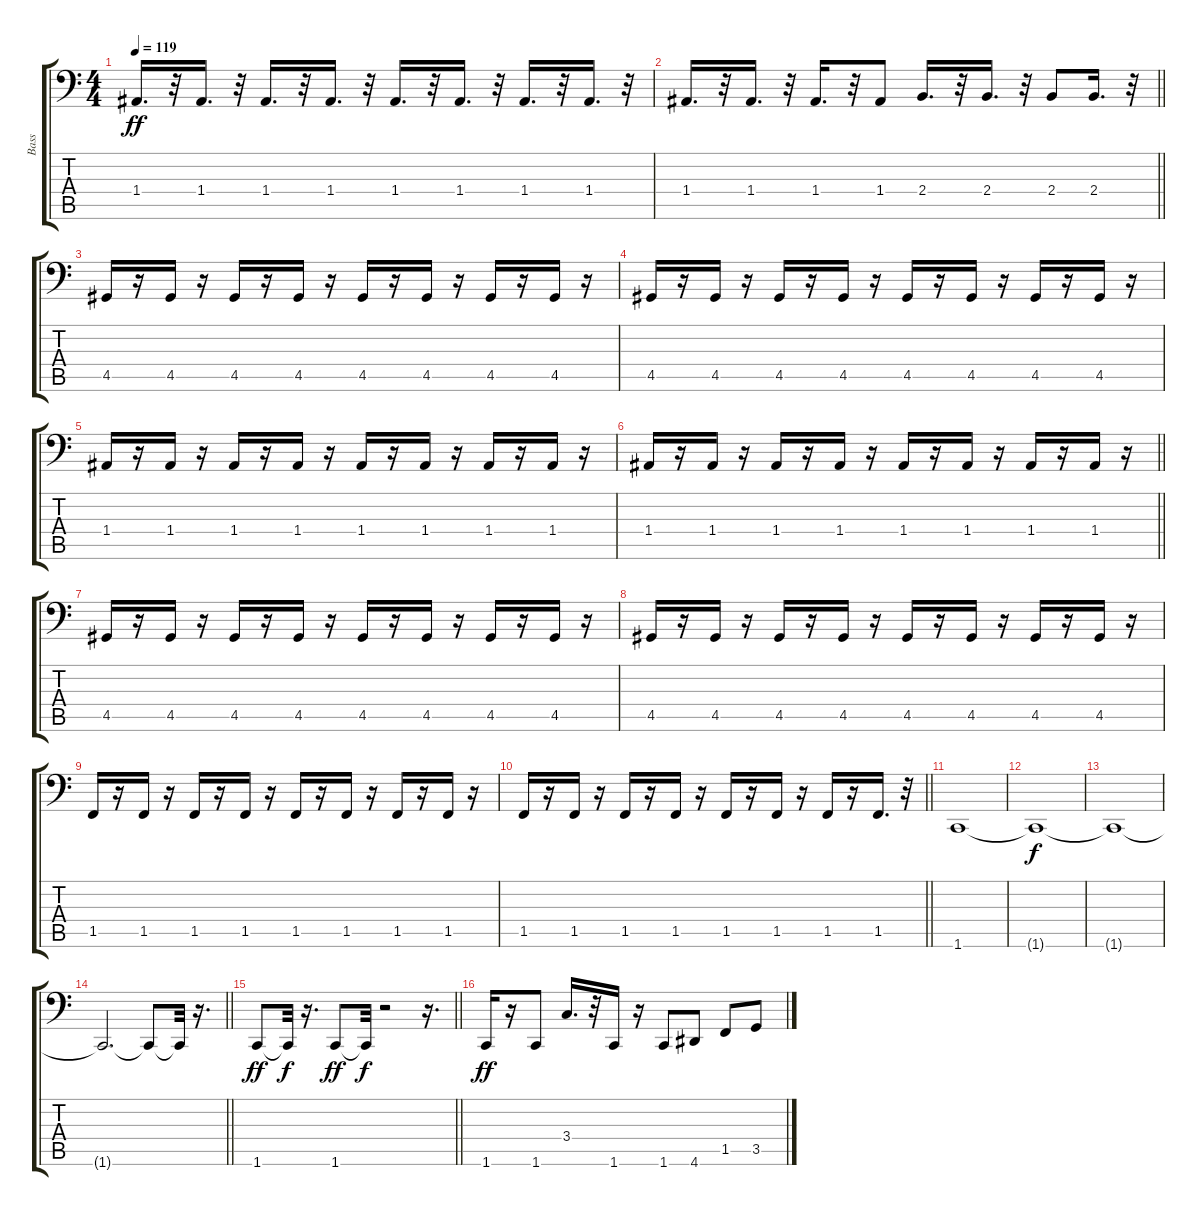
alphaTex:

\track ("Bass" "Bass") {instrument electricbassfinger}
\staff {score tabs}
\tuning (C3 G2 D2 A1 E1 B0) {hide}
\ts (4 4)
\tempo 119
\clef f4
\ks c
1.4.16{d dy ff} r.32 1.4.16{d} r.32 1.4.16{d} r.32 1.4.16{d} r.32 1.4.16{d} r.32 1.4.16{d} r.32 1.4.16{d} r.32 1.4.16{d} r.32 |
\barLineRight lightlight
1.4.16{d} r.32 1.4.16{d} r.32 1.4.16{d} r.32 1.4.8 2.4.16{d} r.32 2.4.16{d} r.32 2.4.8 2.4.16{d} r.32 |
4.5.16 r.16 4.5.16 r.16 4.5.16 r.16 4.5.16 r.16 4.5.16 r.16 4.5.16 r.16 4.5.16 r.16 4.5.16 r.16 |
4.5.16 r.16 4.5.16 r.16 4.5.16 r.16 4.5.16 r.16 4.5.16 r.16 4.5.16 r.16 4.5.16 r.16 4.5.16 r.16 |
1.4.16 r.16 1.4.16 r.16 1.4.16 r.16 1.4.16 r.16 1.4.16 r.16 1.4.16 r.16 1.4.16 r.16 1.4.16 r.16 |
\barLineRight lightlight
1.4.16 r.16 1.4.16 r.16 1.4.16 r.16 1.4.16 r.16 1.4.16 r.16 1.4.16 r.16 1.4.16 r.16 1.4.16 r.16 |
4.5.16 r.16 4.5.16 r.16 4.5.16 r.16 4.5.16 r.16 4.5.16 r.16 4.5.16 r.16 4.5.16 r.16 4.5.16 r.16 |
4.5.16 r.16 4.5.16 r.16 4.5.16 r.16 4.5.16 r.16 4.5.16 r.16 4.5.16 r.16 4.5.16 r.16 4.5.16 r.16 |
1.5.16 r.16 1.5.16 r.16 1.5.16 r.16 1.5.16 r.16 1.5.16 r.16 1.5.16 r.16 1.5.16 r.16 1.5.16 r.16 |
\barLineRight lightlight
1.5.16 r.16 1.5.16 r.16 1.5.16 r.16 1.5.16 r.16 1.5.16 r.16 1.5.16 r.16 1.5.16 r.16 1.5.16{d} r.32 |
1.6.1 |
1.6{t}.1{dy f} |
1.6{t}.1 |
\barLineRight lightlight
1.6{t}.2{d} 1.6{t}.8 1.6{t}.32 r.16{d} |
\barLineRight lightlight
1.6.8{dy ff} 1.6{t}.32{dy f} r.16{d} 1.6.8{dy ff} 1.6{t}.32{dy f} r.2 r.16{d} |
1.6.16{dy ff} r.16 1.6.8 3.4.16{d} r.32 1.6.16 r.16 1.6.8 4.6.8 1.5.8 3.5.8
